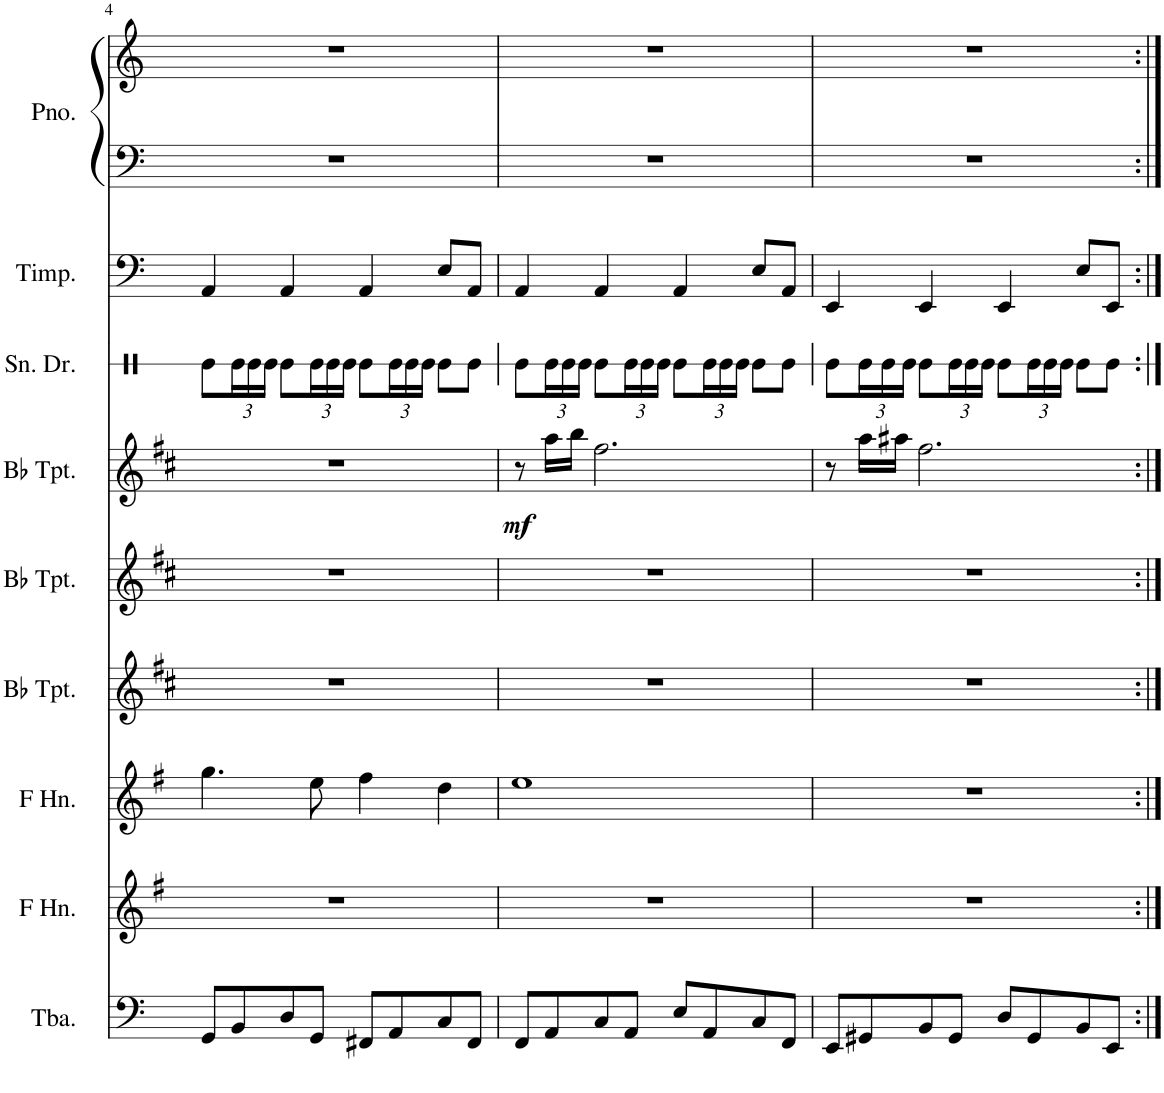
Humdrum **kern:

**kern	**kern	**kern	**kern	**kern	**kern	**dynam	**kern	**kern	**kern	**kern
*part9	*part8	*part7	*part6	*part5	*part4	*part4	*part3	*part2	*part1	*part1
*staff10	*staff9	*staff8	*staff7	*staff6	*staff5	*staff5	*staff4	*staff3	*staff2	*staff1
*I"Tuba	*I"Horn in F	*I"Horn in F	*I"Bb Trumpet	*I"Bb Trumpet	*I"Bb Trumpet	*	*I"Snare Drum	*I"Timpani	*I"Piano	*
*I'Tba.	*	*	*I'Bb Tpt.	*I'Bb Tpt.	*I'Bb Tpt.	*	*I'Sn. Dr.	*I'Timp.	*I'Pno.	*
!!LO:PB:g=z
*clefF4	*clefG2	*clefG2	*clefG2	*clefG2	*clefG2	*	*clefX	*clefF4	*clefF4	*clefG2
*	*Trd4c7	*Trd4c7	*Trd1c2	*Trd1c2	*Trd1c2	*	*	*	*	*
*k[]	*k[f#]	*k[f#]	*k[f#c#]	*k[f#c#]	*k[f#c#]	*	*k[]	*k[]	*k[]	*k[]
*M4/4	*M4/4	*M4/4	*M4/4	*M4/4	*M4/4	*	*M4/4	*M4/4	*M4/4	*M4/4
=4	=4	=4	=4	=4	=4	=4	=4	=4	=4	=4
8GG/L	1r	4.gg\	1r	1r	1r	.	8Re\L	4AA/	1r	1r
*	*	*	*	*	*	*	*Xbrackettup	*	*	*
8BB/	.	.	.	.	.	.	24Re\L	.	.	.
.	.	.	.	.	.	.	24Re\	.	.	.
.	.	.	.	.	.	.	24Re\JJ	.	.	.
8D/	.	.	.	.	.	.	8Re\L	4AA/	.	.
8GG/J	.	8ee\	.	.	.	.	24Re\L	.	.	.
.	.	.	.	.	.	.	24Re\	.	.	.
.	.	.	.	.	.	.	24Re\JJ	.	.	.
8FF#X/L	.	4ff#\	.	.	.	.	8Re\L	4AA/	.	.
8AA/	.	.	.	.	.	.	24Re\L	.	.	.
.	.	.	.	.	.	.	24Re\	.	.	.
.	.	.	.	.	.	.	24Re\JJ	.	.	.
8C/	.	4dd\	.	.	.	.	8Re\L	8E/L	.	.
8FF#/J	.	.	.	.	.	.	8Re\J	8AA/J	.	.
=5	=5	=5	=5	=5	=5	=5	=5	=5	=5	=5
!	!	!	!	!	!	!LO:DY:b	!	!	!	!
8FF/L	1r	1ee	1r	1r	8r	mf	8Re\L	4AA/	1r	1r
8AA/	.	.	.	.	16aa\LL	.	24Re\L	.	.	.
.	.	.	.	.	.	.	24Re\	.	.	.
.	.	.	.	.	16bb\JJ	.	.	.	.	.
.	.	.	.	.	.	.	24Re\JJ	.	.	.
8C/	.	.	.	.	2.ff#\	.	8Re\L	4AA/	.	.
8AA/J	.	.	.	.	.	.	24Re\L	.	.	.
.	.	.	.	.	.	.	24Re\	.	.	.
.	.	.	.	.	.	.	24Re\JJ	.	.	.
8E/L	.	.	.	.	.	.	8Re\L	4AA/	.	.
8AA/	.	.	.	.	.	.	24Re\L	.	.	.
.	.	.	.	.	.	.	24Re\	.	.	.
.	.	.	.	.	.	.	24Re\JJ	.	.	.
8C/	.	.	.	.	.	.	8Re\L	8E/L	.	.
8FF/J	.	.	.	.	.	.	8Re\J	8AA/J	.	.
=6	=6	=6	=6	=6	=6	=6	=6	=6	=6	=6
8EE/L	1r	1r	1r	1r	8r	.	8Re\L	4EE/	1r	1r
8GG#X/	.	.	.	.	16aa\LL	.	24Re\L	.	.	.
.	.	.	.	.	.	.	24Re\	.	.	.
.	.	.	.	.	16aa#X\JJ	.	.	.	.	.
.	.	.	.	.	.	.	24Re\JJ	.	.	.
8BB/	.	.	.	.	2.ff#\	.	8Re\L	4EE/	.	.
8GG#/J	.	.	.	.	.	.	24Re\L	.	.	.
.	.	.	.	.	.	.	24Re\	.	.	.
.	.	.	.	.	.	.	24Re\JJ	.	.	.
8D/L	.	.	.	.	.	.	8Re\L	4EE/	.	.
8GG#/	.	.	.	.	.	.	24Re\L	.	.	.
.	.	.	.	.	.	.	24Re\	.	.	.
.	.	.	.	.	.	.	24Re\JJ	.	.	.
8BB/	.	.	.	.	.	.	8Re\L	8E/L	.	.
8EE/J	.	.	.	.	.	.	8Re\J	8EE/J	.	.
=:|!	=:|!	=:|!	=:|!	=:|!	=:|!	=:|!	=:|!	=:|!	=:|!	=:|!
*-	*-	*-	*-	*-	*-	*-	*-	*-	*-	*-
